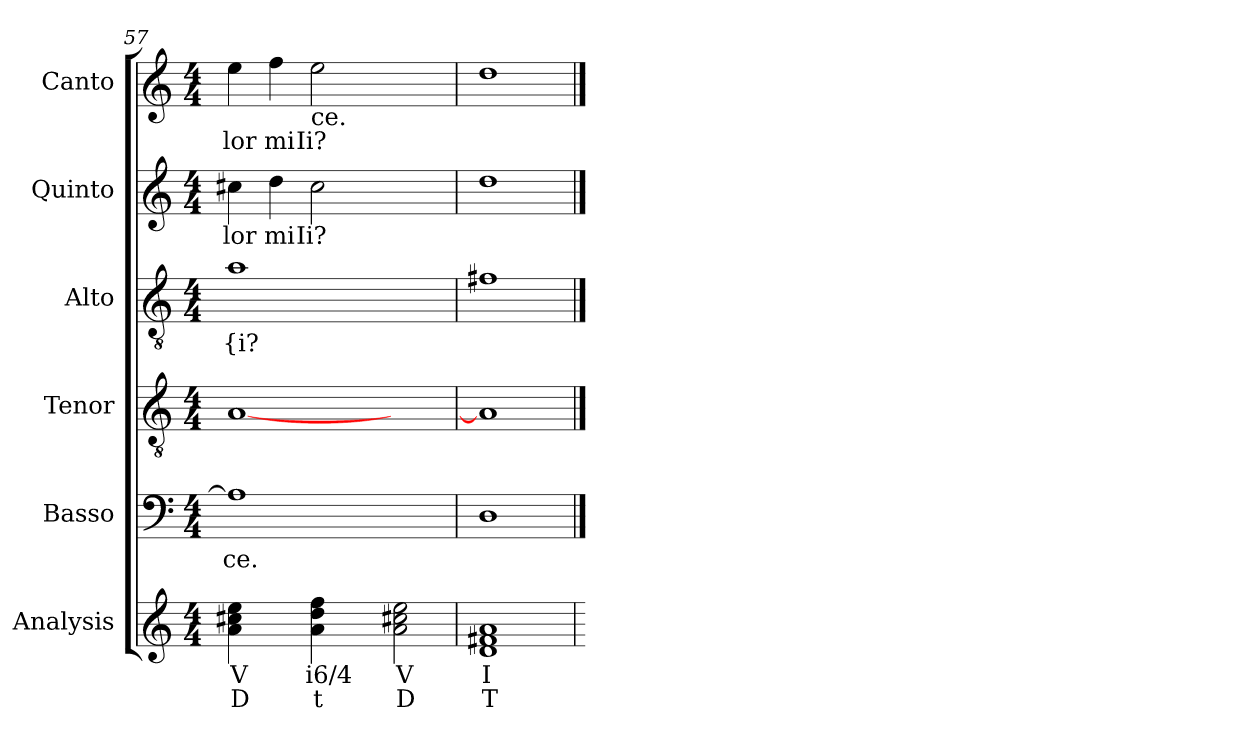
**kern	**text	**text	**kern	**text	**kern	**kern	**text	**kern	**text	**kern	**text
*part6	*part6	*part6	*part5	*part5	*part4	*part3	*part3	*part2	*part2	*part1	*part1
*staff6	*staff6	*staff6	*staff5	*staff5	*staff4	*staff3	*staff3	*staff2	*staff2	*staff1	*staff1
*I"Analysis	*	*	*I"Basso	*	*I"Tenor	*I"Alto	*	*I"Quinto	*	*I"Canto	*
*	*	*	*clefF4	*	*clefGv2	*clefGv2	*	*clefG2	*	*clefG2	*
*k[]	*	*	*k[]	*	*k[]	*k[]	*	*k[]	*	*k[]	*
*M4/4	*	*	*M4/4	*	*M4/4	*M4/4	*	*M4/4	*	*M4/4	*
=57	=57	=57	=57	=57	=57	=57	=57	=57	=57	=57	=57
!	!	!	!	!LO:LY:b	!	!	!	!	!	!	!
!	!	!	!	!	!	!	!LO:LY:b	!	!	!	!
!	!	!	!	!	!	!	!	!	!LO:LY:b	!	!
!	!	!	!	!	!	!	!	!	!	!	!LO:LY:b
4a 4cc#X 4ee	V	D	1A]	ce.	[1A	1a	{i?	4cc#X\	lor	4ee\	lor
!	!	!	!	!	!	!	!	!	!LO:LY:b	!	!
!	!	!	!	!	!	!	!	!	!	!	!LO:LY:b
4ryy	.	.	.	.	.	.	.	4dd\	mi	4ff\	mi
!	!	!	!	!	!	!	!	!	!LO:LY:b	!	!
!	!	!	!	!	!	!	!	!	!	!LO:TX:b:t=ce.	!
!	!	!	!	!	!	!	!	!	!	!	!LO:LY:b
4a 4dd 4ff	i6/4	t	.	.	.	.	.	2cc#\	Ii?	2ee\	Ii?
4ryy	.	.	.	.	.	.	.	.	.	.	.
2a 2cc#X 2ee	V	D	2ryy	.	2ryy	2ryy	.	2ryy	.	2ryy	.
=58	=58	=58	=58	=58	=58	=58	=58	=58	=58	=58	=58
1d 1f#X 1a	I	T	1D	.	1A]	1f#X	.	1dd	.	1dd	.
=	==	==	==	==	==	==	==	==	==	==	==
*-	*-	*-	*-	*-	*-	*-	*-	*-	*-	*-	*-
